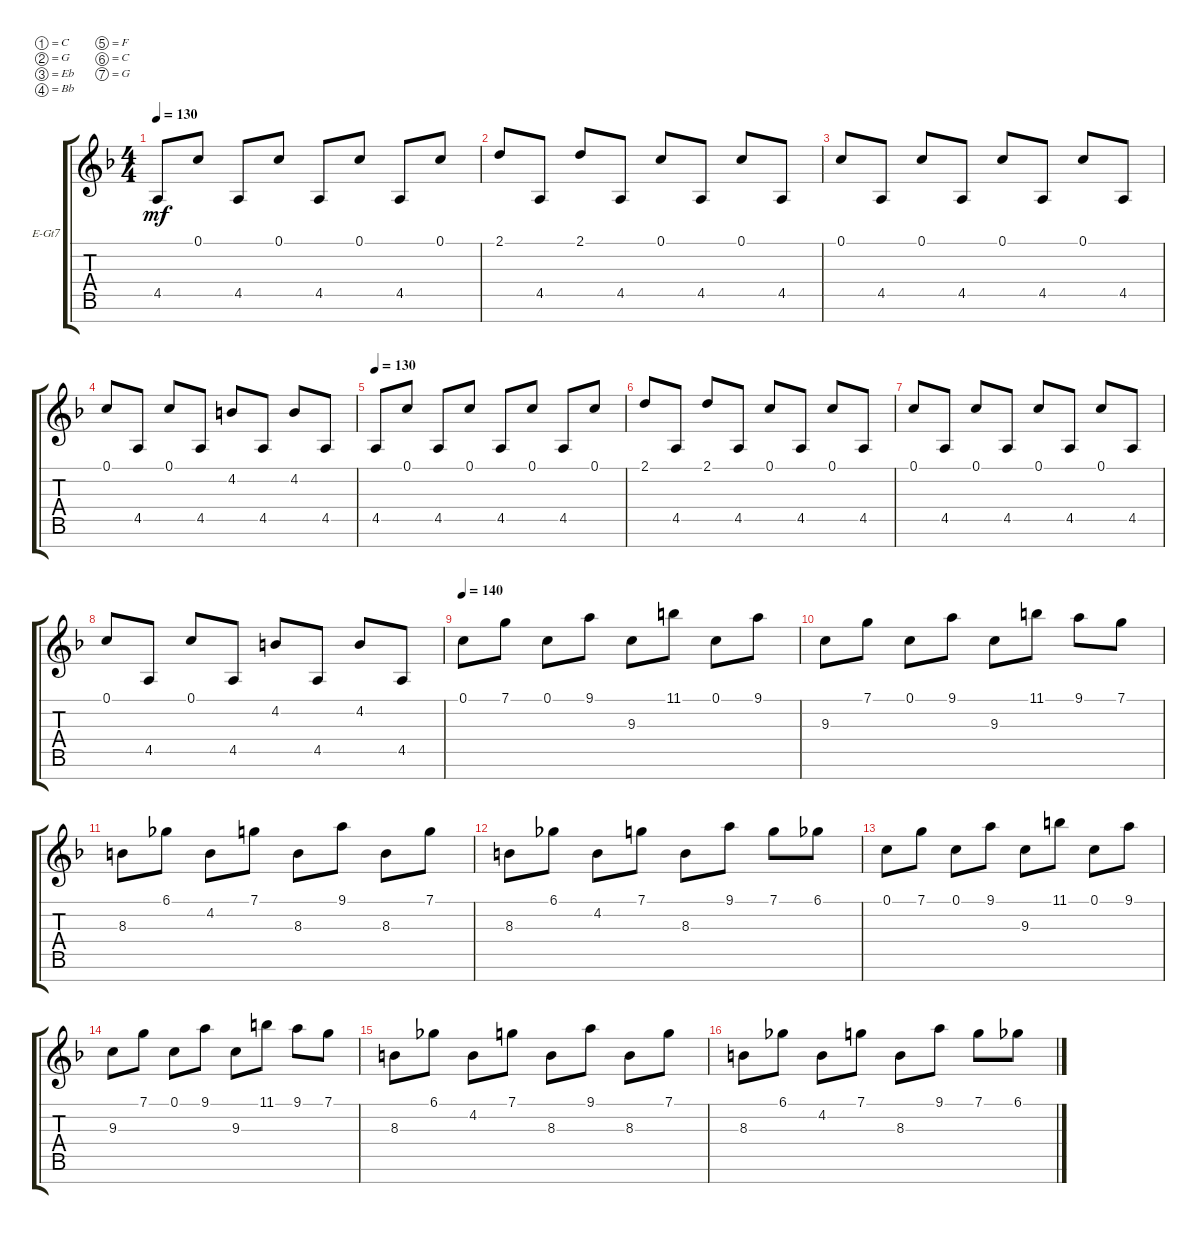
\defaultSystemsLayout 4
\bracketExtendMode groupsimilarinstruments
\firstSystemTrackNameOrientation horizontal
\otherSystemsTrackNameOrientation horizontal
\track ("Electric Guitar II" "E-Gt7") {instrument distortionguitar}
\staff {score tabs}
\tuning (C4 G3 Eb3 Bb2 F2 C2 G1)
\ts (4 4)
\section ("" "")
\tempo 130
\clef g2
\scale
0.333333
\ks f
4.5.8{dy mf} 0.1.8 4.5.8 0.1.8 4.5.8 0.1.8 4.5.8 0.1.8 |
\scale
0.333333 2.1.8 4.5.8 2.1.8 4.5.8 0.1.8 4.5.8 0.1.8 4.5.8 |
\scale
0.333333 0.1.8 4.5.8 0.1.8 4.5.8 0.1.8 4.5.8 0.1.8 4.5.8 |
\scale
0.333333 0.1.8 4.5.8 0.1.8 4.5.8 4.2.8 4.5.8 4.2.8 4.5.8 |
\tempo 130
\scale
0.333333 4.5.8 0.1.8 4.5.8 0.1.8 4.5.8 0.1.8 4.5.8 0.1.8 |
\scale
0.333333 2.1.8 4.5.8 2.1.8 4.5.8 0.1.8 4.5.8 0.1.8 4.5.8 |
\scale
0.333333 0.1.8 4.5.8 0.1.8 4.5.8 0.1.8 4.5.8 0.1.8 4.5.8 |
\scale
0.333333 0.1.8 4.5.8 0.1.8 4.5.8 4.2.8 4.5.8 4.2.8 4.5.8 |
\tempo 140
\scale
0.333333 0.1.8 7.1.8 0.1.8 9.1.8 9.3.8 11.1.8 0.1.8 9.1.8 |
\scale
0.333333 9.3.8 7.1.8 0.1.8 9.1.8 9.3.8 11.1.8 9.1.8 7.1.8 |
\scale
0.333333 8.3.8 6.1.8 4.2.8 7.1.8 8.3.8 9.1.8 8.3.8 7.1.8 |
\scale
0.333333 8.3.8 6.1.8 4.2.8 7.1.8 8.3.8 9.1.8 7.1.8 6.1.8 |
\scale
0.333333 0.1.8 7.1.8 0.1.8 9.1.8 9.3.8 11.1.8 0.1.8 9.1.8 |
\scale
0.333333 9.3.8 7.1.8 0.1.8 9.1.8 9.3.8 11.1.8 9.1.8 7.1.8 |
\scale
0.333333 8.3.8 6.1.8 4.2.8 7.1.8 8.3.8 9.1.8 8.3.8 7.1.8 |
\scale
0.333333 8.3.8 6.1.8 4.2.8 7.1.8 8.3.8 9.1.8 7.1.8 6.1.8
